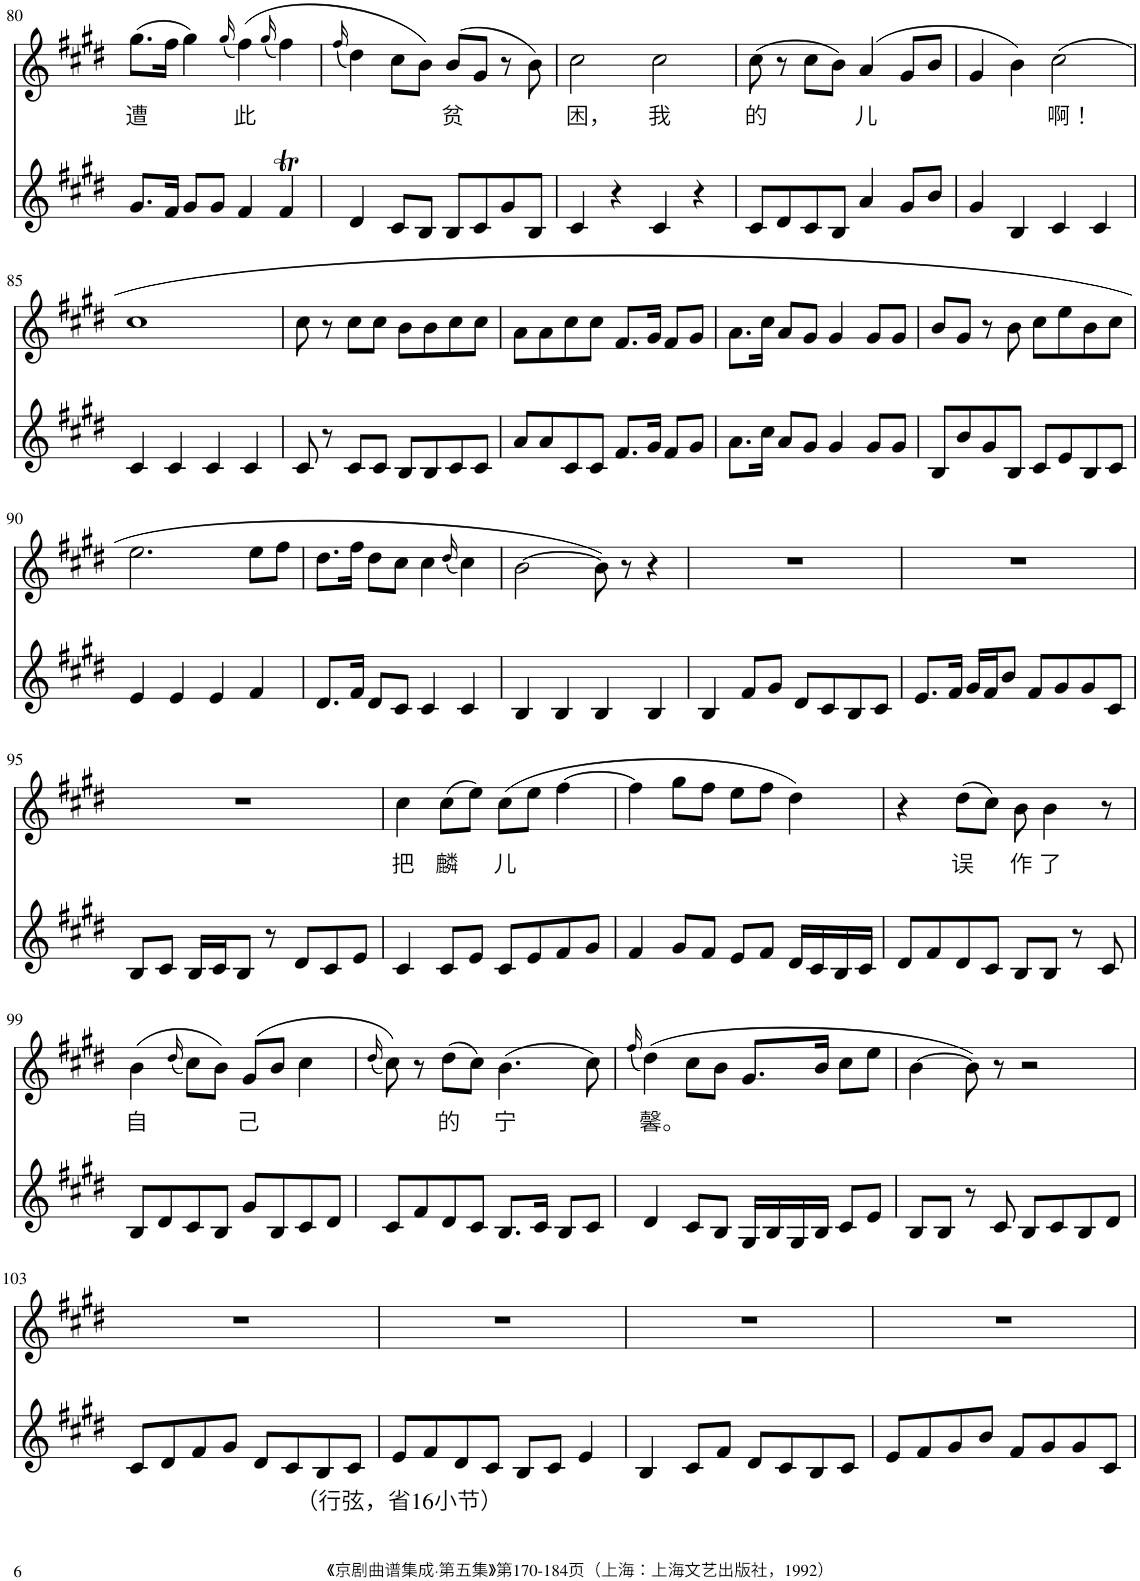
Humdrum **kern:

**kern	**text	**kern	**text
*part2	*part2	*part1	*part1
*staff2	*staff2	*staff1	*staff1
*I"Piano	*	*I"Piano	*
*I'Pno	*	*I'Pno	*
!!LO:PB:g=z
*clefG2	*	*clefG2	*
*k[f#c#g#d#]	*	*k[f#c#g#d#]	*
*M4/4	*	*M4/4	*
=80	=80	=80	=80
!	!	!	!LO:LY:b
8.g#/L	.	(8.gg#\L	遭
16f#/Jk	.	16ff#\Jk	.
8g#/L	.	4gg#\)	.
8g#/J	.	.	.
.	.	(16qgg#/	.
!	!	!	!LO:LY:b
4f#/	.	(4ff#\)	此
.	.	(16qgg#/	.
4f#T/	.	4ff#\)	.
=81	=81	=81	=81
.	.	(16qff#/	.
4d#/	.	4dd#\)	.
8c#/L	.	8cc#\L	.
8B/J	.	8b\J)	.
!	!	!	!LO:LY:b
8B/L	.	(8b/L	贫
8c#/	.	8g#/J	.
8g#/	.	8r	.
8B/J	.	8b\)	.
=82	=82	=82	=82
!	!	!	!LO:LY:b
4c#/	.	2cc#\	困，
4r	.	.	.
!	!	!	!LO:LY:b
4c#/	.	2cc#\	我
4r	.	.	.
=83	=83	=83	=83
!	!	!	!LO:LY:b
8c#/L	.	(8cc#\	的
8d#/	.	8r	.
8c#/	.	8cc#\L	.
8B/J	.	8b\J)	.
!	!	!	!LO:LY:b
4a/	.	(4a/	儿
8g#/L	.	8g#/L	.
8b/J	.	8b/J	.
=84	=84	=84	=84
4g#/	.	4g#/	.
4B/	.	4b\)	.
!	!	!	!LO:LY:b
4c#/	.	(2cc#\	啊！
4c#/	.	.	.
!!LO:LB:g=z
=85	=85	=85	=85
4c#/	.	1cc#	.
4c#/	.	.	.
4c#/	.	.	.
4c#/	.	.	.
=86	=86	=86	=86
8c#/	.	8cc#\	.
8r	.	8r	.
8c#/L	.	8cc#\L	.
8c#/J	.	8cc#\J	.
8B/L	.	8b\L	.
8B/	.	8b\	.
8c#/	.	8cc#\	.
8c#/J	.	8cc#\J	.
=87	=87	=87	=87
8a/L	.	8a\L	.
8a/	.	8a\	.
8c#/	.	8cc#\	.
8c#/J	.	8cc#\J	.
8.f#/L	.	8.f#/L	.
16g#/Jk	.	16g#/Jk	.
8f#/L	.	8f#/L	.
8g#/J	.	8g#/J	.
=88	=88	=88	=88
8.a\L	.	8.a\L	.
16cc#\Jk	.	16cc#\Jk	.
8a/L	.	8a/L	.
8g#/J	.	8g#/J	.
4g#/	.	4g#/	.
8g#/L	.	8g#/L	.
8g#/J	.	8g#/J	.
=89	=89	=89	=89
8B/L	.	8b/L	.
8b/	.	8g#/J	.
8g#/	.	8r	.
8B/J	.	8b\	.
8c#/L	.	8cc#\L	.
8e/	.	8ee\	.
8B/	.	8b\	.
8c#/J	.	8cc#\J	.
!!LO:LB:g=z
=90	=90	=90	=90
4e/	.	2.ee\	.
4e/	.	.	.
4e/	.	.	.
4f#/	.	8ee\L	.
.	.	8ff#\J	.
=91	=91	=91	=91
8.d#/L	.	8.dd#\L	.
16f#/Jk	.	16ff#\Jk	.
8d#/L	.	8dd#\L	.
8c#/J	.	8cc#\J	.
4c#/	.	4cc#\	.
.	.	(16qdd#/	.
4c#/	.	4cc#\)	.
=92	=92	=92	=92
4B/	.	[2b\	.
4B/	.	.	.
4B/	.	8b\])	.
.	.	8r	.
4B/	.	4r	.
=93	=93	=93	=93
4B/	.	1r	.
8f#/L	.	.	.
8g#/J	.	.	.
8d#/L	.	.	.
8c#/	.	.	.
8B/	.	.	.
8c#/J	.	.	.
=94	=94	=94	=94
8.e/L	.	1r	.
16f#/Jk	.	.	.
16g#/LL	.	.	.
16f#/J	.	.	.
8b/J	.	.	.
8f#/L	.	.	.
8g#/	.	.	.
8g#/	.	.	.
8c#/J	.	.	.
!!LO:LB:g=z
=95	=95	=95	=95
8B/L	.	1r	.
8c#/J	.	.	.
16B/LL	.	.	.
16c#/J	.	.	.
8B/J	.	.	.
8r	.	.	.
8d#/L	.	.	.
8c#/	.	.	.
8e/J	.	.	.
=96	=96	=96	=96
!	!	!	!LO:LY:b
4c#/	.	4cc#\	把
!	!	!	!LO:LY:b
8c#/L	.	(8cc#\L	麟
8e/J	.	8ee\J)	.
!	!	!	!LO:LY:b
8c#/L	.	(8cc#\L	儿
8e/	.	8ee\J	.
8f#/	.	[4ff#\	.
8g#/J	.	.	.
=97	=97	=97	=97
4f#/	.	4ff#\]	.
8g#/L	.	8gg#\L	.
8f#/J	.	8ff#\J	.
8e/L	.	8ee\L	.
8f#/J	.	8ff#\J	.
16d#/LL	.	4dd#\)	.
16c#/	.	.	.
16B/	.	.	.
16c#/JJ	.	.	.
=98	=98	=98	=98
8d#/L	.	4r	.
8f#/	.	.	.
!	!	!	!LO:LY:b
8d#/	.	(8dd#\L	误
8c#/J	.	8cc#\J)	.
!	!	!	!LO:LY:b
8B/L	.	8b\	作
!	!	!	!LO:LY:b
8B/J	.	4b\	了
8r	.	.	.
8c#/	.	8r	.
!!LO:LB:g=z
=99	=99	=99	=99
!	!	!	!LO:LY:b
8B/L	.	(4b\	自
8d#/	.	.	.
.	.	(16qdd#/	.
8c#/	.	8cc#\L)	.
8B/J	.	8b\J)	.
!	!	!	!LO:LY:b
8g#/L	.	(8g#/L	己
8B/	.	8b/J	.
8c#/	.	4cc#\	.
8d#/J	.	.	.
=100	=100	=100	=100
.	.	(16qdd#/	.
8c#/L	.	8cc#\))	.
8f#/	.	8r	.
!	!	!	!LO:LY:b
8d#/	.	(8dd#\L	的
8c#/J	.	8cc#\J)	.
!	!	!	!LO:LY:b
8.B/L	.	(4.b\	宁
16c#/Jk	.	.	.
8B/L	.	.	.
8c#/J	.	8cc#\)	.
=101	=101	=101	=101
.	.	(16qff#/	.
!	!	!	!LO:LY:b
4d#/	.	(4dd#\)	馨。
8c#/L	.	8cc#\L	.
8B/J	.	8b\J	.
16G#/LL	.	8.g#/L	.
16B/	.	.	.
16G#/	.	.	.
16B/JJ	.	16b/Jk	.
8c#/L	.	8cc#\L	.
8e/J	.	8ee\J	.
=102	=102	=102	=102
8B/L	.	[4b\	.
8B/J	.	.	.
8r	.	8b\])	.
8c#/	.	8r	.
8B/L	.	2r	.
8c#/	.	.	.
8B/	.	.	.
8d#/J	.	.	.
!!LO:LB:g=z
=103	=103	=103	=103
8c#/L	.	1r	.
8d#/	.	.	.
8f#/	.	.	.
8g#/J	.	.	.
8d#/L	.	.	.
8c#/	.	.	.
8B/	.	.	.
8c#/J	.	.	.
=104	=104	=104	=104
!	!LO:LY:b	!	!
8e/L	（行弦，省16小节）	1r	.
8f#/	.	.	.
8d#/	.	.	.
8c#/J	.	.	.
8B/L	.	.	.
8c#/J	.	.	.
4e/	.	.	.
=105	=105	=105	=105
4B/	.	1r	.
8c#/L	.	.	.
8f#/J	.	.	.
8d#/L	.	.	.
8c#/	.	.	.
8B/	.	.	.
8c#/J	.	.	.
=106	=106	=106	=106
8e/L	.	1r	.
8f#/	.	.	.
8g#/	.	.	.
8b/J	.	.	.
8f#/L	.	.	.
8g#/	.	.	.
8g#/	.	.	.
8c#/J	.	.	.
=	=	=	=
*-	*-	*-	*-
